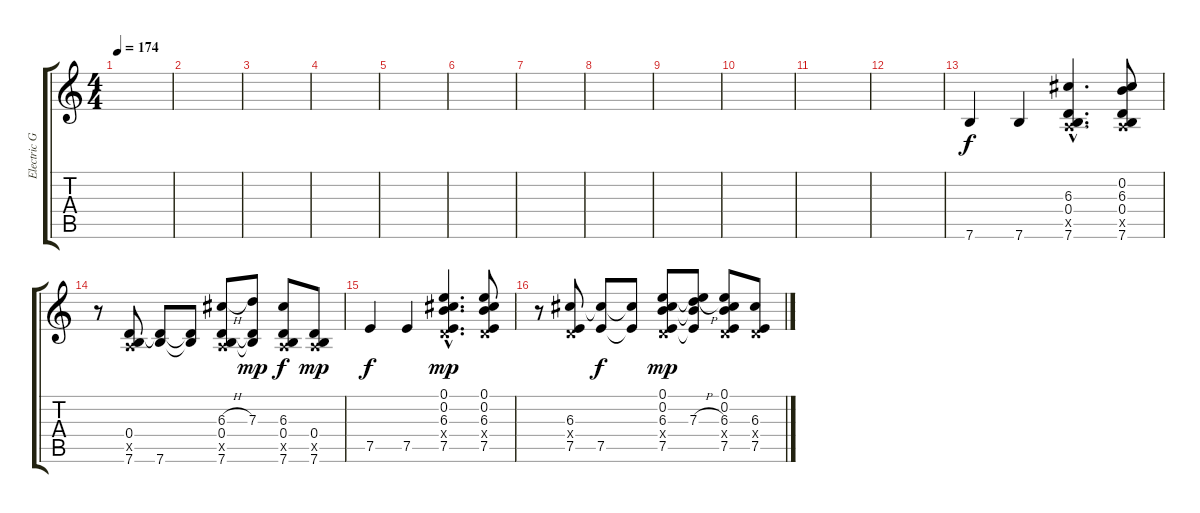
\track ("Electric Guitar" "Electric G") {instrument distortionguitar}
\staff {score tabs}
\tuning (E4 B3 G3 D3 A2 E2) {hide}
\ts (4 4)
\tempo 174
\clef g2
\ks c
|
|
|
|
|
|
|
|
|
|
|
|
7.6.4{instrument acousticguitarnylon} 7.6.4 (6.3{hac} 0.4{hac} 0.5{hac x} 7.6{hac}).4{d} (0.2 6.3 0.4 0.5{x} 7.6).8 |
r.8 (0.4 0.5{x} 7.6).8 (0.4{t} 7.6).8 (0.4{t} 7.6{t}).8 (6.3{h} 0.4 0.5{x} 7.6).8 (7.3 0.4{t} 7.6{t}).8{dy mp} (6.3 0.4 0.5{x} 7.6).8{dy f} (0.4 0.5{x} 7.6).8{dy mp} |
7.5.4{dy f} 7.5.4 (0.1{hac} 0.2{hac} 6.3{hac} 0.4{hac x} 7.5{hac}).4{d dy mp} (0.1 0.2 6.3 0.4{x} 7.5).8 |
r.8 (6.3 0.4{x} 7.5).8 (6.3{t} 7.5).8{dy f} (6.3{t} 7.5{t}).8 (0.1 0.2 6.3 0.4{x} 7.5).8{dy mp} (0.1{t} 0.2{t} 7.3{h} 7.5{t}).8 (0.1 0.2 6.3 0.4{x} 7.5).8 (6.3 0.4{x} 7.5).8
